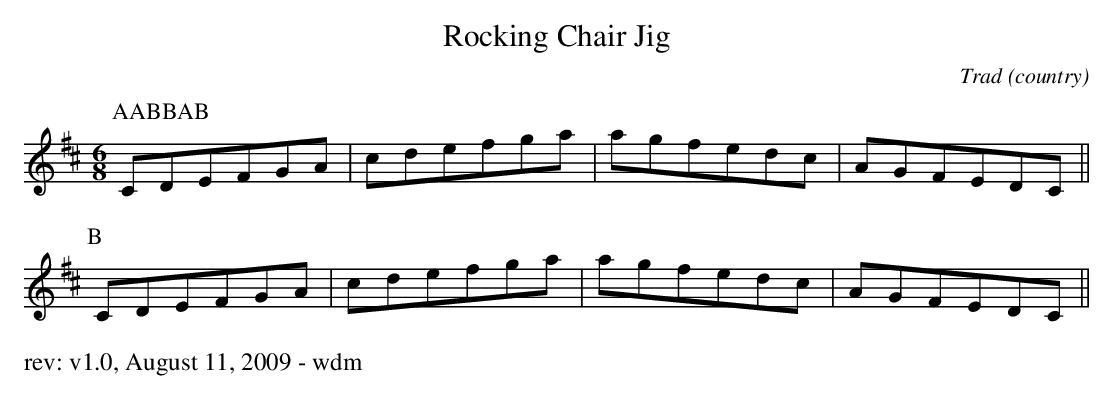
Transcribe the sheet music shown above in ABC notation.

X:1
T: Rocking Chair Jig
O: Trad (country)
M: 6/8
K: Dmaj
P: AABBAB
P:A
CDEFGA|cdefga|agfedc|AGFEDC||
P:B
CDEFGA|cdefga|agfedc|AGFEDC||
